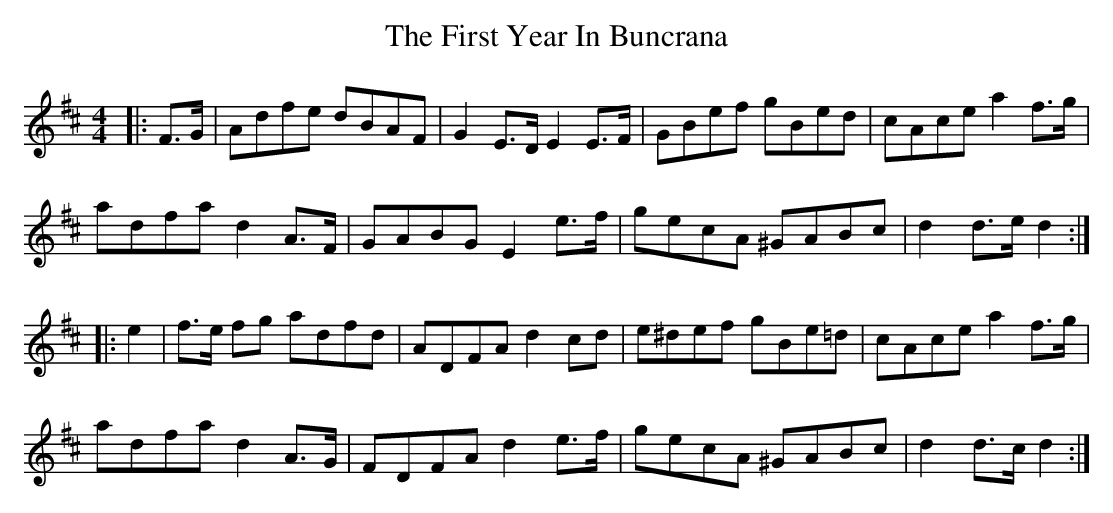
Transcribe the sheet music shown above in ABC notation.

X:1
T: The First Year In Buncrana
M: 4/4
L: 1/8
K: Dmaj
|:F>G|Adfe dBAF|G2 E>D E2 E>F|GBef gBed|cAce a2 f>g|
adfa d2 A>F|GABG E2 e>f|gecA ^GABc|d2 d>e d2:|
|:e2|f>e fg adfd|ADFA d2 cd|e^def gBe=d|cAce a2 f>g|
adfa d2 A>G|FDFA d2 e>f|gecA ^GABc|d2 d>c d2:|
